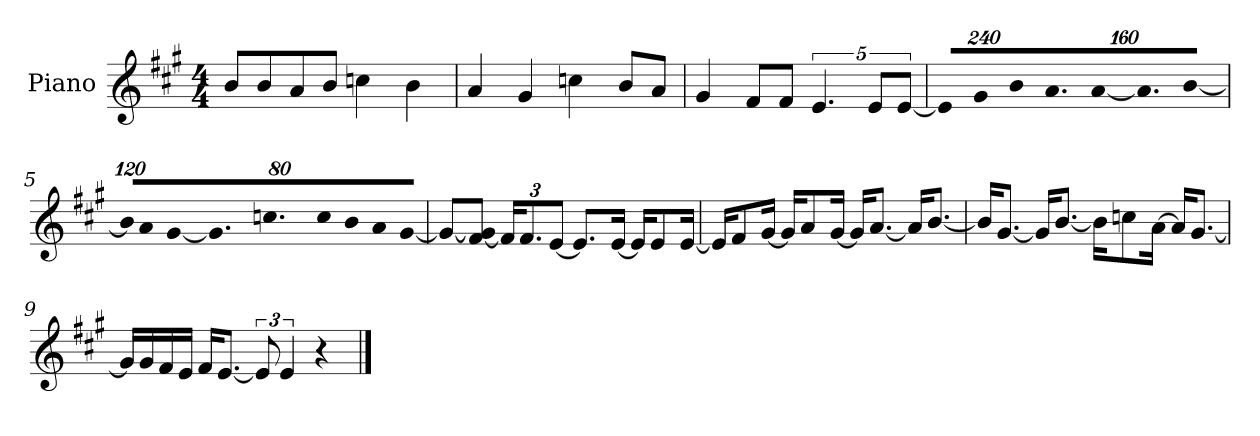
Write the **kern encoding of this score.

**kern
*part1
*staff1
*I"Piano
*I'P-no
*clefG2
*k[f#c#g#]
*M4/4
*MM90
=1
8b/L
8b/
8a/
8b/J
4ccn\
4b\
=2
4a/
4g#/
4ccn\
8b/L
8a/J
=3
4g#/
8f#/L
8f#/J
5.e/
10e/L
[10e/J
=4
*Xbrackettup
!LO:N:vis=8
960%137e/L]
!LO:N:vis=8
960%137g#/
!LO:N:vis=8
960%137b/
!LO:N:vis=8.
640%137a/
!LO:N:vis=16
[1920%137a/K
!LO:N:vis=8.
640%137a/]
!LO:N:vis=16
[1920%137b/Jk
=5
!LO:N:vis=16
1920%107b/KL]
!LO:N:vis=8
640%71a/
!LO:N:vis=16
[1920%107g#/K
9.g#/]
9.ccn/
!LO:N:vis=8
640%71cc/
!LO:N:vis=8
640%71b/
!LO:N:vis=8
640%71a/
!LO:N:vis=8
[640%71g#/J
!!LO:LB:g=z
=6
8g#/L_
[8f#/ 8g#/]J
24f#/KL]
12.f#/
[12e/J
8.e/L]
[16e/Jk
16e/KL]
8e/
[16e/Jk
=7
16e/KL]
8f#/
[16g#/Jk
16g#/KL]
8a/
[16g#/Jk
16g#/KL]
[8.a/J
16a/KL]
[8.b/J
=8
16b/KL]
[8.g#/J
16g#/KL]
[8.b/J
16b\KL]
8ccn\
[16a\Jk
16a/KL]
[8.g#/J
!!LO:LB:g=z
=9
16g#/LL]
16g#/
16f#/
16e/JJ
16f#/KL
[8.e/J
*brackettup
12e/]
6e/
4r
==
*-
